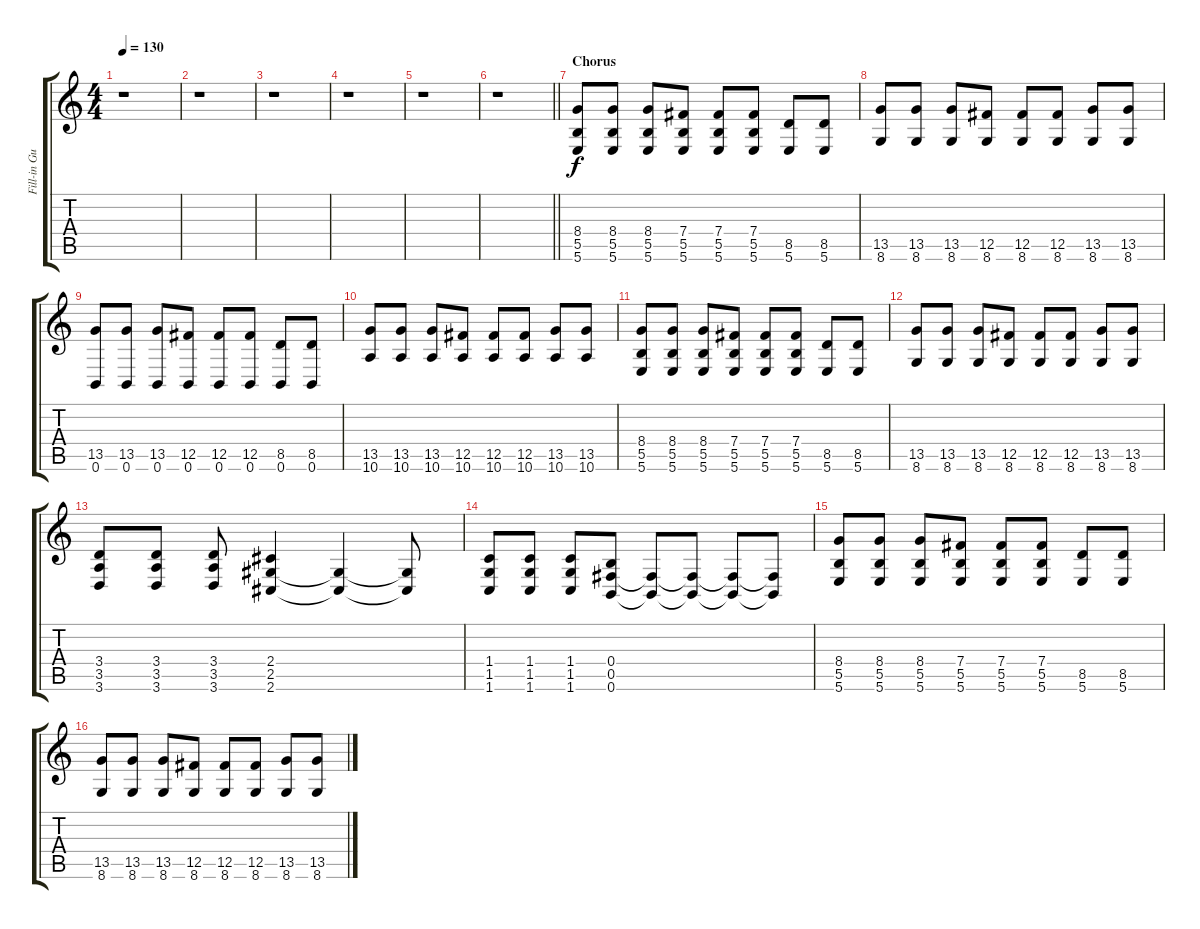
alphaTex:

\track ("Fill-in Guitar" "Fill-in Gu") {instrument distortionguitar}
\staff {score tabs}
\tuning (Db4 Ab3 E3 B2 Gb2 B1) {hide}
\ts (4 4)
\tempo 130
\clef g2
\ks c
r.1{dy f} |
r.1 |
r.1 |
r.1 |
r.1 |
\barLineRight lightlight
r.1 |
\section ("" "Chorus")
(8.4 5.5 5.6).8 (8.4 5.5 5.6).8 (8.4 5.5 5.6).8 (7.4 5.5 5.6).8 (7.4 5.5 5.6).8 (7.4 5.5 5.6).8 (8.5 5.6).8 (8.5 5.6).8 |
(13.5 8.6).8 (13.5 8.6).8 (13.5 8.6).8 (12.5 8.6).8 (12.5 8.6).8 (12.5 8.6).8 (13.5 8.6).8 (13.5 8.6).8 |
(13.5 0.6).8 (13.5 0.6).8 (13.5 0.6).8 (12.5 0.6).8 (12.5 0.6).8 (12.5 0.6).8 (8.5 0.6).8 (8.5 0.6).8 |
(13.5 10.6).8 (13.5 10.6).8 (13.5 10.6).8 (12.5 10.6).8 (12.5 10.6).8 (12.5 10.6).8 (13.5 10.6).8 (13.5 10.6).8 |
(8.4 5.5 5.6).8 (8.4 5.5 5.6).8 (8.4 5.5 5.6).8 (7.4 5.5 5.6).8 (7.4 5.5 5.6).8 (7.4 5.5 5.6).8 (8.5 5.6).8 (8.5 5.6).8 |
(13.5 8.6).8 (13.5 8.6).8 (13.5 8.6).8 (12.5 8.6).8 (12.5 8.6).8 (12.5 8.6).8 (13.5 8.6).8 (13.5 8.6).8 |
(3.4 3.5 3.6).8 (3.4 3.5 3.6).8 (3.4 3.5 3.6).8 (2.4 2.5 2.6).4 (2.5{t} 2.6{t}).4 (2.5{t} 2.6{t}).8 |
(1.4 1.5 1.6).8 (1.4 1.5 1.6).8 (1.4 1.5 1.6).8 (0.4 0.5 0.6).8 (0.5{t} 0.6{t}).8 (0.5{t} 0.6{t}).8 (0.5{t} 0.6{t}).8 (0.5{t} 0.6{t}).8 |
(8.4 5.5 5.6).8 (8.4 5.5 5.6).8 (8.4 5.5 5.6).8 (7.4 5.5 5.6).8 (7.4 5.5 5.6).8 (7.4 5.5 5.6).8 (8.5 5.6).8 (8.5 5.6).8 |
(13.5 8.6).8 (13.5 8.6).8 (13.5 8.6).8 (12.5 8.6).8 (12.5 8.6).8 (12.5 8.6).8 (13.5 8.6).8 (13.5 8.6).8
